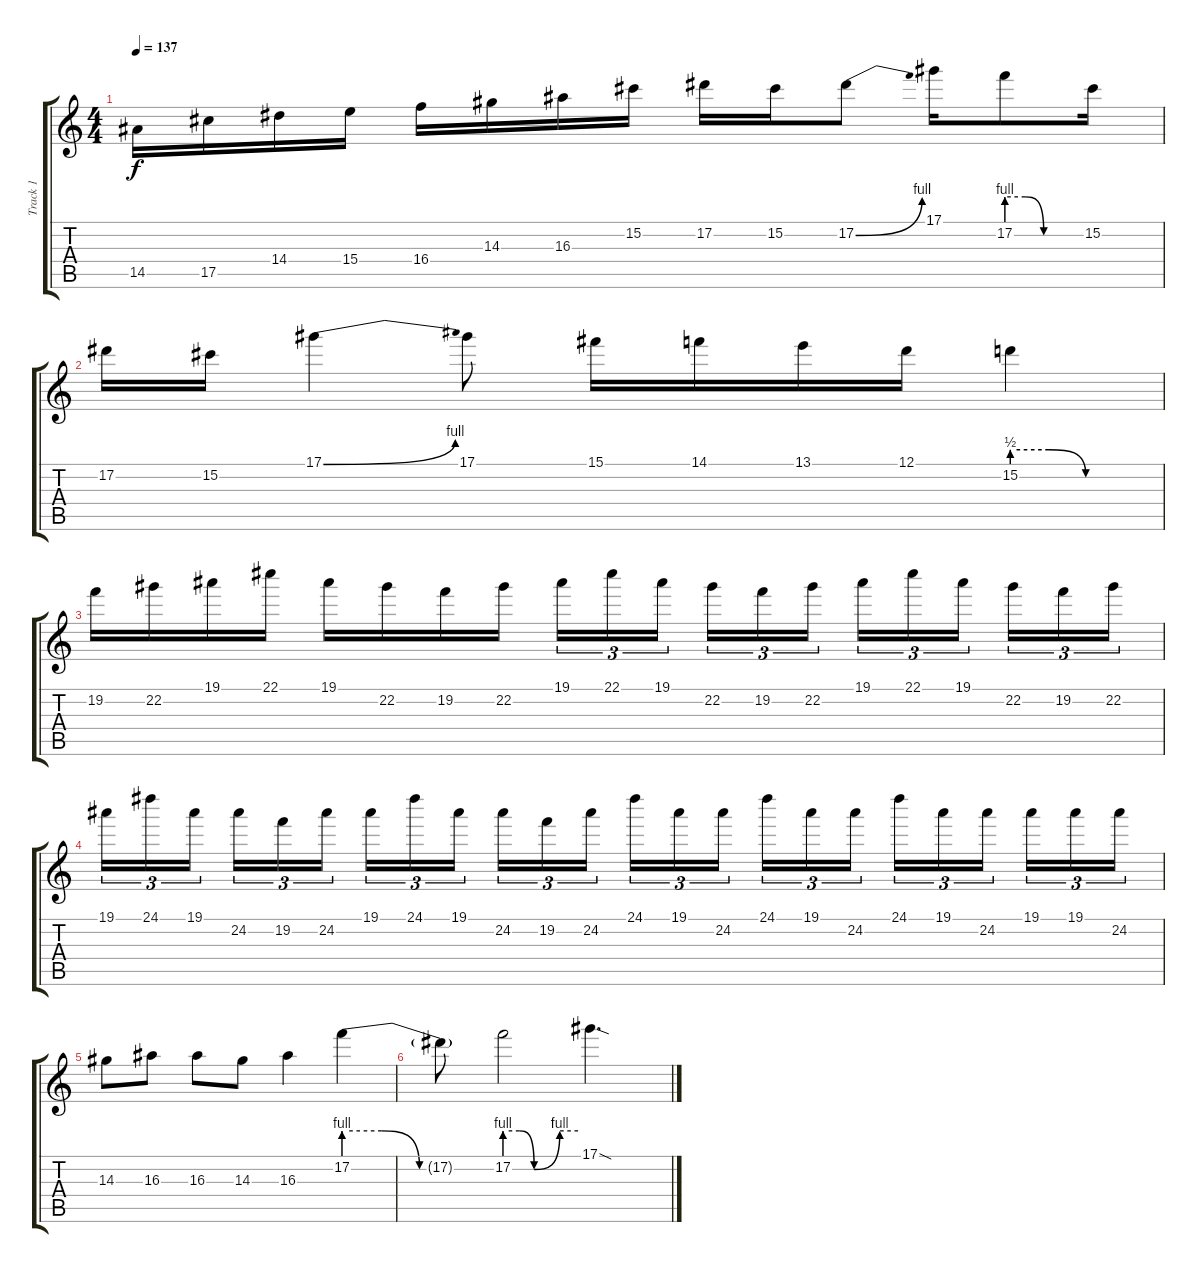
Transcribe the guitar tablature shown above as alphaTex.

\track ("Track 1" "Track 1") {instrument distortionguitar}
\staff {score tabs}
\tuning (Eb4 Bb3 Gb3 Db3 Ab2 Eb2) {hide}
\ts (4 4)
\tempo 137
\clef g2
\ks c
14.5.16{dy f} 17.5.16 14.4.16 15.4.16 16.4.16 14.3.16 16.3.16 15.2.16 17.2.16 15.2.16 17.2{be (bend 0 0 60 4)}.8 17.1.16 17.2{be (custom 0 4 15 4 30 0 60 0)}.8 15.2.16 |
17.2.16 15.2.16 17.1{be (bend 0 0 60 4)}.4 17.1.8 15.1.16 14.1.16 13.1.16 12.1.16 15.2{be (custom 0 2 15 2 30 0 60 0)}.4 |
19.2.16 22.2.16 19.1.16 22.1.16 19.1.16 22.2.16 19.2.16 22.2.16 19.1.16{tu (3 2)} 22.1.16{tu (3 2)} 19.1.16{tu (3 2) beam splitsecondary} 22.2.16{tu (3 2)} 19.2.16{tu (3 2)} 22.2.16{tu (3 2)} 19.1.16{tu (3 2)} 22.1.16{tu (3 2)} 19.1.16{tu (3 2) beam splitsecondary} 22.2.16{tu (3 2)} 19.2.16{tu (3 2)} 22.2.16{tu (3 2)} |
19.1.16{tu (3 2)} 24.1.16{tu (3 2)} 19.1.16{tu (3 2) beam splitsecondary} 24.2.16{tu (3 2)} 19.2.16{tu (3 2)} 24.2.16{tu (3 2)} 19.1.16{tu (3 2)} 24.1.16{tu (3 2)} 19.1.16{tu (3 2) beam splitsecondary} 24.2.16{tu (3 2)} 19.2.16{tu (3 2)} 24.2.16{tu (3 2)} 24.1.16{tu (3 2)} 19.1.16{tu (3 2)} 24.2.16{tu (3 2) beam splitsecondary} 24.1.16{tu (3 2)} 19.1.16{tu (3 2)} 24.2.16{tu (3 2)} 24.1.16{tu (3 2)} 19.1.16{tu (3 2)} 24.2.16{tu (3 2) beam splitsecondary} 19.1.16{tu (3 2)} 19.1.16{tu (3 2)} 24.2.16{tu (3 2)} |
14.3.8 16.3.8 16.3.8 14.3.8 16.3.4 17.2{be (custom 0 4 15 4 30 0 60 0)}.4 |
17.2{t}.8 17.2{be (custom 0 4 12 4 24 0 45 4 60 4)}.2 17.1{sod}.4{d}
